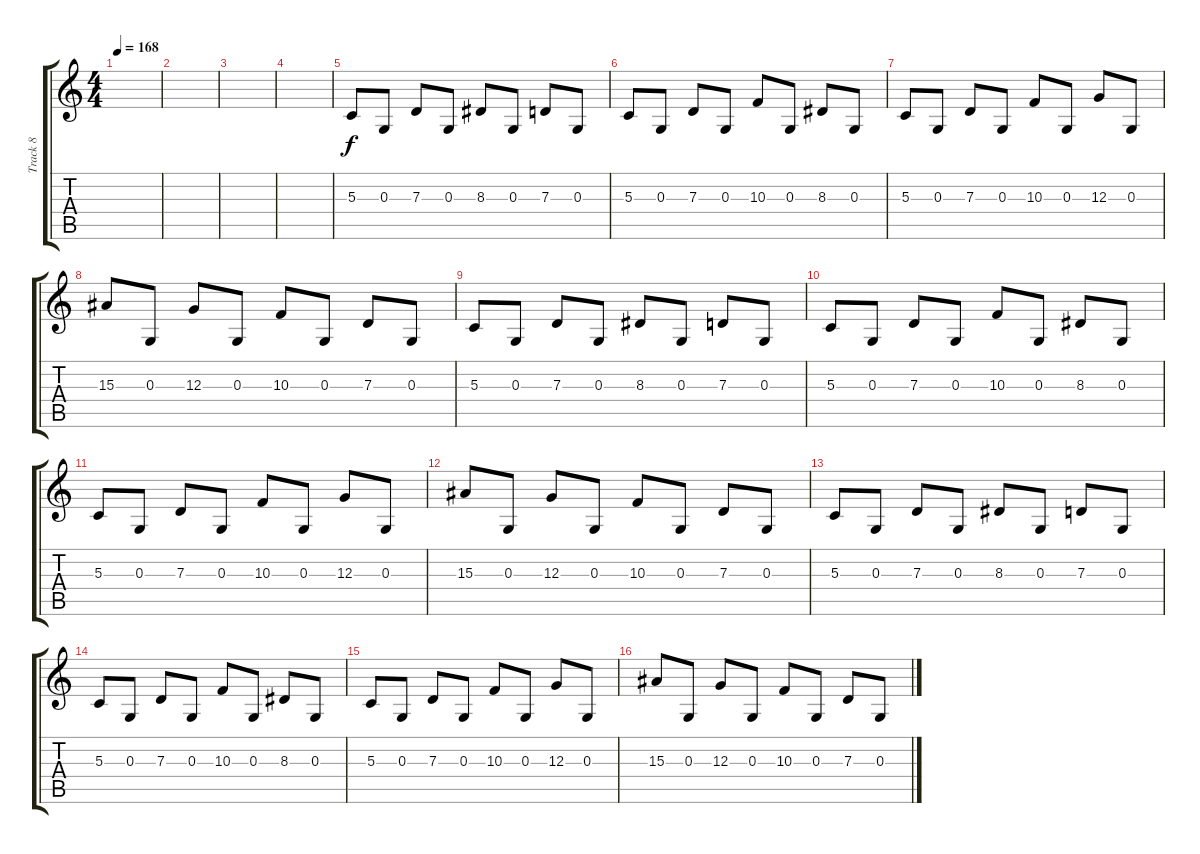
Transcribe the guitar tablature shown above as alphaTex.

\track ("Track 8" "Track 8") {instrument harpsichord}
\staff {score tabs}
\tuning (E4 B3 G3 D3 A2 E2) {hide}
\ts (4 4)
\tempo 168
\clef g2
\ks c
|
|
|
|
5.3.8 0.3.8 7.3.8 0.3.8 8.3.8 0.3.8 7.3.8 0.3.8 |
5.3.8 0.3.8 7.3.8 0.3.8 10.3.8 0.3.8 8.3.8 0.3.8 |
5.3.8 0.3.8 7.3.8 0.3.8 10.3.8 0.3.8 12.3.8 0.3.8 |
15.3.8 0.3.8 12.3.8 0.3.8 10.3.8 0.3.8 7.3.8 0.3.8 |
5.3.8 0.3.8 7.3.8 0.3.8 8.3.8 0.3.8 7.3.8 0.3.8 |
5.3.8 0.3.8 7.3.8 0.3.8 10.3.8 0.3.8 8.3.8 0.3.8 |
5.3.8 0.3.8 7.3.8 0.3.8 10.3.8 0.3.8 12.3.8 0.3.8 |
15.3.8 0.3.8 12.3.8 0.3.8 10.3.8 0.3.8 7.3.8 0.3.8 |
5.3.8 0.3.8 7.3.8 0.3.8 8.3.8 0.3.8 7.3.8 0.3.8 |
5.3.8 0.3.8 7.3.8 0.3.8 10.3.8 0.3.8 8.3.8 0.3.8 |
5.3.8 0.3.8 7.3.8 0.3.8 10.3.8 0.3.8 12.3.8 0.3.8 |
15.3.8 0.3.8 12.3.8 0.3.8 10.3.8 0.3.8 7.3.8 0.3.8
